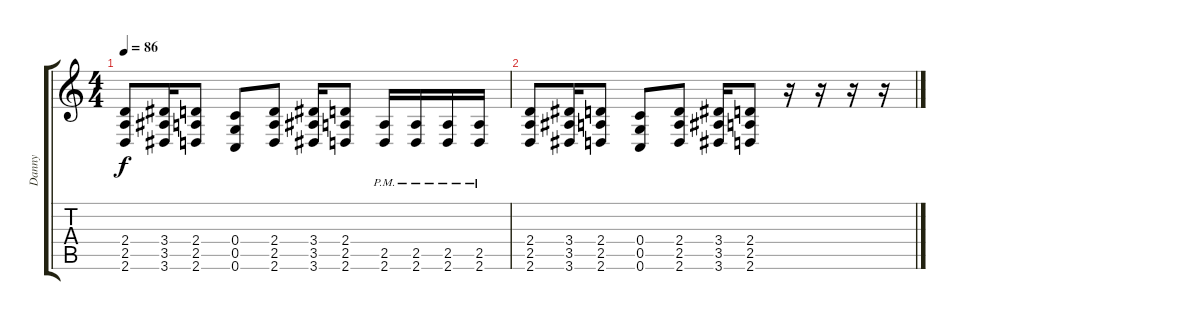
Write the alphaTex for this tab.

\track ("Danny" "Danny") {instrument distortionguitar}
\staff {score tabs}
\tuning (D4 A3 F3 C3 G2 C2) {hide}
\ts (4 4)
\tempo 86
\clef g2
\ks c
(2.4 2.5 2.6).8{dy f} (3.4 3.5 3.6).16 (2.4 2.5 2.6).8 (0.4 0.5 0.6).8 (2.4 2.5 2.6).8 (3.4 3.5 3.6).16 (2.4 2.5 2.6).8 (2.5{pm} 2.6{pm}).16 (2.5{pm} 2.6{pm}).16 (2.5{pm} 2.6{pm}).16 (2.5{pm} 2.6{pm}).16 |
(2.4 2.5 2.6).8 (3.4 3.5 3.6).16 (2.4 2.5 2.6).8 (0.4 0.5 0.6).8 (2.4 2.5 2.6).8 (3.4 3.5 3.6).16 (2.4 2.5 2.6).8 r.16 r.16 r.16 r.16
